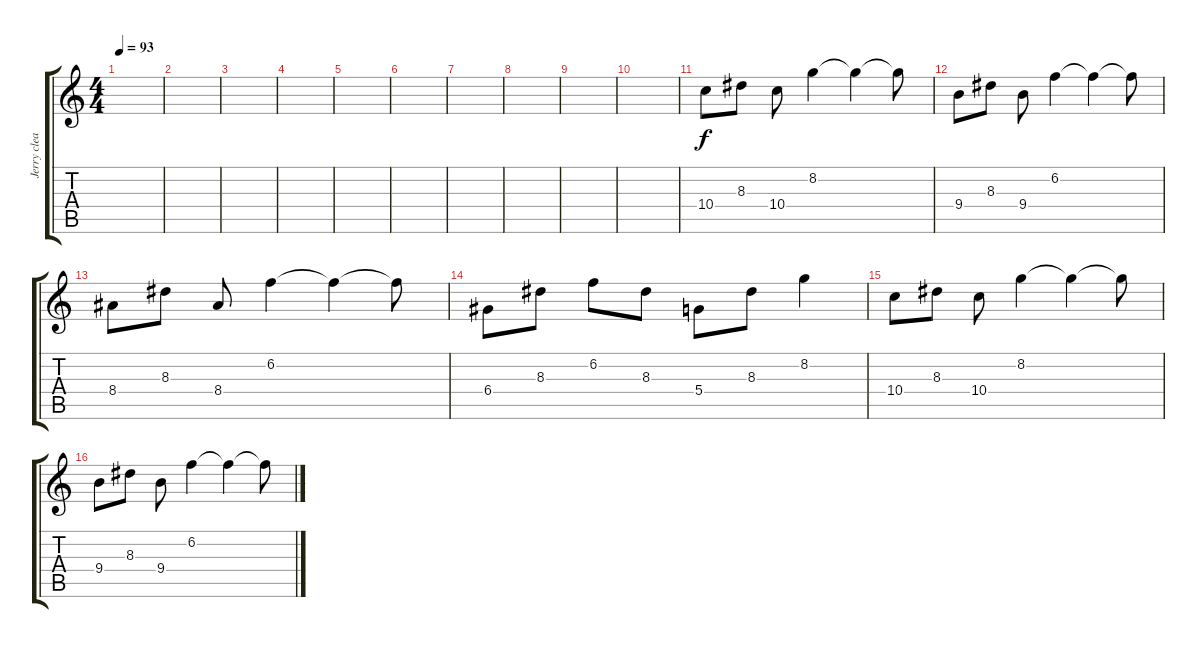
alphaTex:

\track ("Jerry clean" "Jerry clea") {instrument electricguitarjazz}
\staff {score tabs}
\tuning (E4 B3 G3 D3 A2 D2) {hide}
\ts (4 4)
\tempo 93
\clef g2
\ks c
|
|
|
|
|
|
|
|
|
|
10.4.8 8.3.8 10.4.8 8.2.4 8.2{t}.4 8.2{t}.8 |
9.4.8 8.3.8 9.4.8 6.2.4 6.2{t}.4 6.2{t}.8 |
8.4.8 8.3.8 8.4.8 6.2.4 6.2{t}.4 6.2{t}.8 |
6.4.8 8.3.8 6.2.8 8.3.8 5.4.8 8.3.8 8.2.4 |
10.4.8 8.3.8 10.4.8 8.2.4 8.2{t}.4 8.2{t}.8 |
9.4.8 8.3.8 9.4.8 6.2.4 6.2{t}.4 6.2{t}.8
